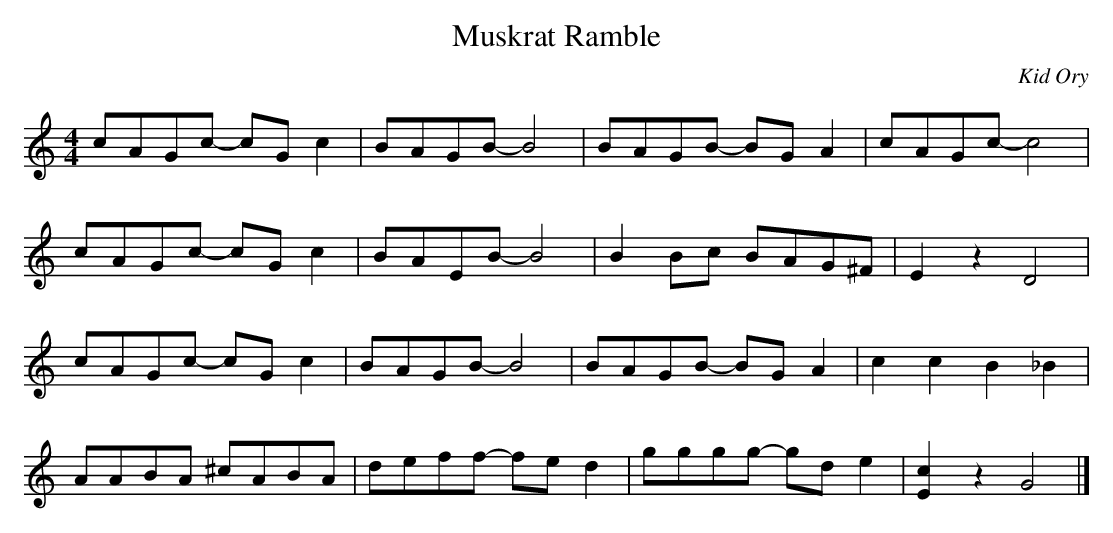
X:1
T:Muskrat Ramble
C:Kid Ory
M:4/4
L:1/8
K:C
cAGc-  cG c2 | BAGB- B4 | BAGB- BG A2 | cAGc- c4 |
cAGc-  cG c2 | BAEB- B4 | B2 Bc BAG^F | E2 z2 D4 |
cAGc-  cG c2 | BAGB- B4 | BAGB- BG A2 | c2 c2 B2 _B2 |
AABA  ^cABA  | deff- fe d2 | gggg- gd e2 | [c2E2] z2 G4 |]
